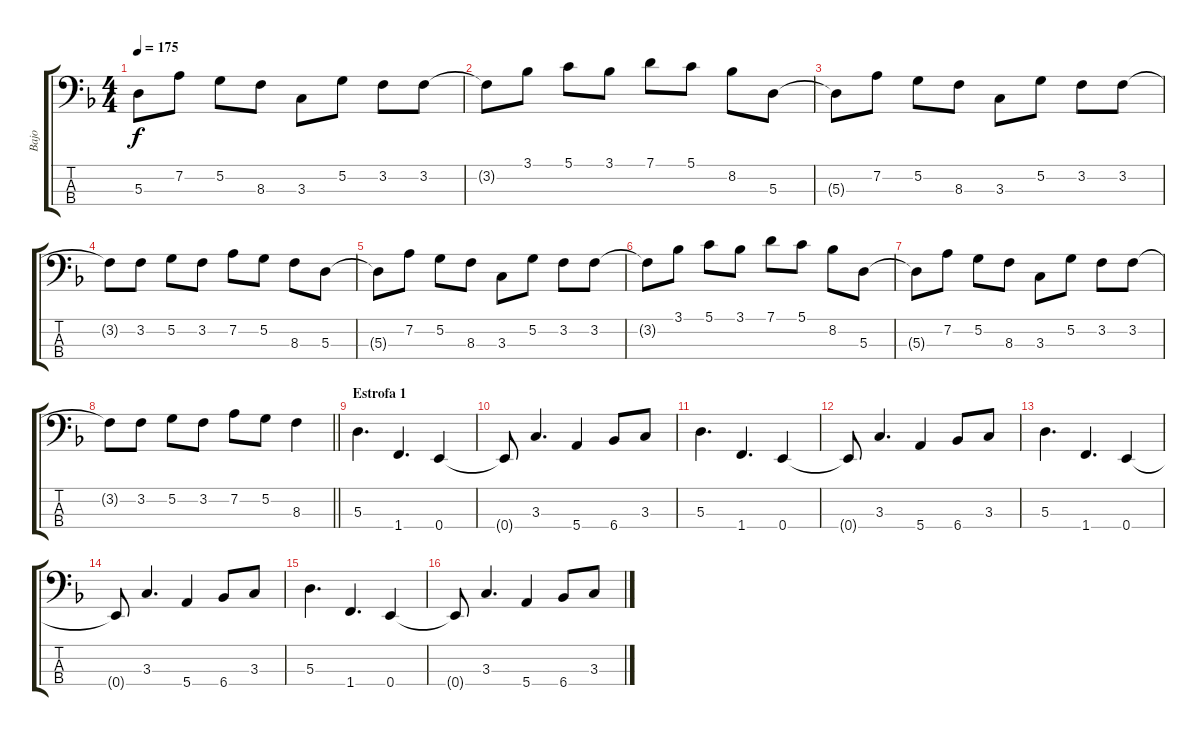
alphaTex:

\track ("Bajo" "Bajo") {instrument electricbassfinger}
\staff {score tabs}
\tuning (G2 D2 A1 E1) {hide}
\ts (4 4)
\tempo 175
\clef f4
\ks dminor
5.3{t}.8{dy f} 7.2.8 5.2.8 8.3.8 3.3.8 5.2.8 3.2.8 3.2.8 |
3.2{t}.8 3.1.8 5.1.8 3.1.8 7.1.8 5.1.8 8.2.8 5.3.8 |
5.3{t}.8 7.2.8 5.2.8 8.3.8 3.3.8 5.2.8 3.2.8 3.2.8 |
3.2{t}.8 3.2.8 5.2.8 3.2.8 7.2.8 5.2.8 8.3.8 5.3.8 |
5.3{t}.8 7.2.8 5.2.8 8.3.8 3.3.8 5.2.8 3.2.8 3.2.8 |
3.2{t}.8 3.1.8 5.1.8 3.1.8 7.1.8 5.1.8 8.2.8 5.3.8 |
5.3{t}.8 7.2.8 5.2.8 8.3.8 3.3.8 5.2.8 3.2.8 3.2.8 |
\barLineRight lightlight
3.2{t}.8 3.2.8 5.2.8 3.2.8 7.2.8 5.2.8 8.3.4 |
\section ("" "Estrofa 1")
5.3.4{d} 1.4.4{d} 0.4.4 |
0.4{t}.8 3.3.4{d} 5.4.4 6.4.8 3.3.8 |
5.3.4{d} 1.4.4{d} 0.4.4 |
0.4{t}.8 3.3.4{d} 5.4.4 6.4.8 3.3.8 |
5.3.4{d} 1.4.4{d} 0.4.4 |
0.4{t}.8 3.3.4{d} 5.4.4 6.4.8 3.3.8 |
5.3.4{d} 1.4.4{d} 0.4.4 |
0.4{t}.8 3.3.4{d} 5.4.4 6.4.8 3.3.8
